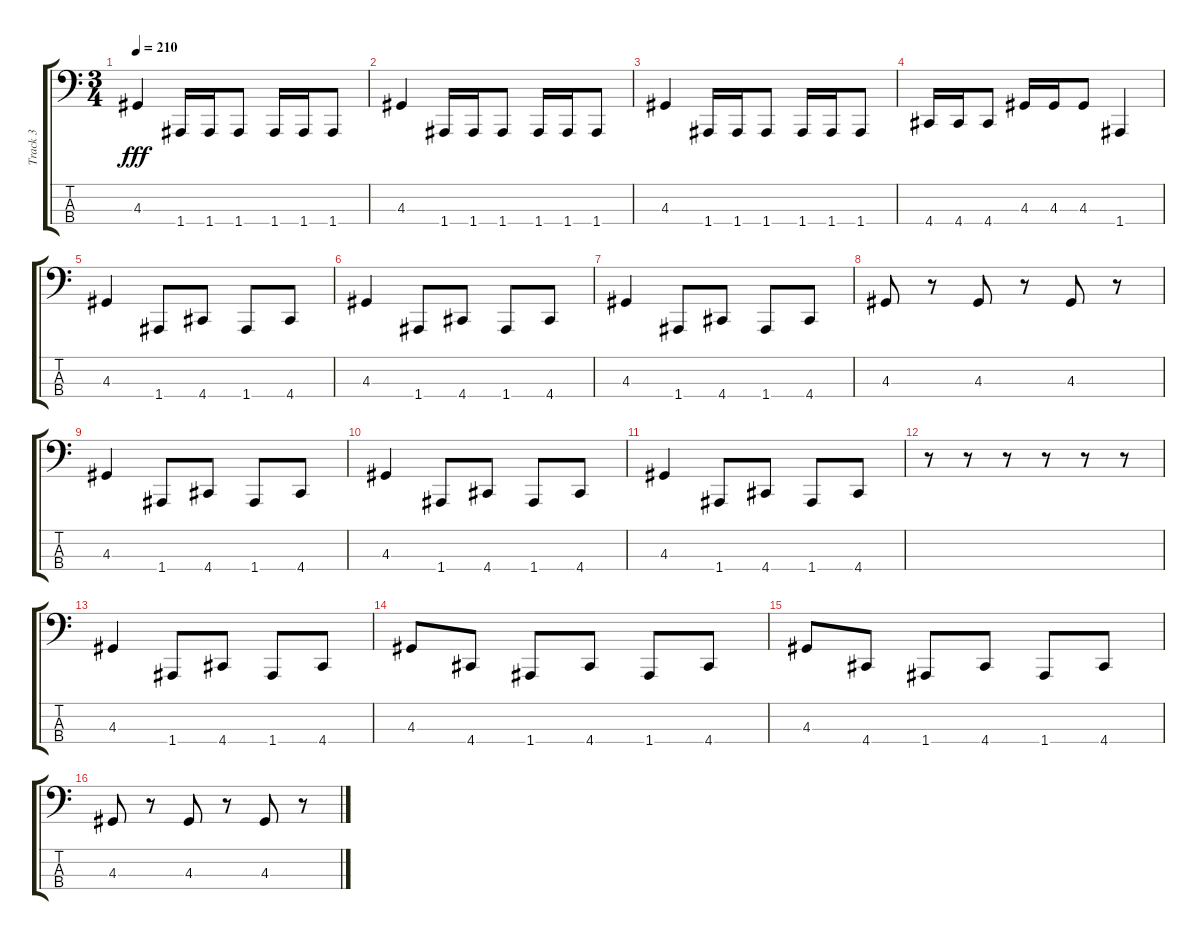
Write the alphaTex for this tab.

\track ("Track 3" "Track 3") {instrument electricbassfinger}
\staff {score tabs}
\tuning (D2 A1 E1 A0) {hide}
\ts (3 4)
\tempo 210
\clef f4
\ks c
4.3.4{dy fff} 1.4.16 1.4.16 1.4.8 1.4.16 1.4.16 1.4.8 |
4.3.4 1.4.16 1.4.16 1.4.8 1.4.16 1.4.16 1.4.8 |
4.3.4 1.4.16 1.4.16 1.4.8 1.4.16 1.4.16 1.4.8 |
4.4.16 4.4.16 4.4.8 4.3.16 4.3.16 4.3.8 1.4.4 |
4.3.4 1.4.8 4.4.8 1.4.8 4.4.8 |
4.3.4 1.4.8 4.4.8 1.4.8 4.4.8 |
4.3.4 1.4.8 4.4.8 1.4.8 4.4.8 |
4.3.8 r.8 4.3.8 r.8 4.3.8 r.8 |
4.3.4 1.4.8 4.4.8 1.4.8 4.4.8 |
4.3.4 1.4.8 4.4.8 1.4.8 4.4.8 |
4.3.4 1.4.8 4.4.8 1.4.8 4.4.8 |
r.8 r.8 r.8 r.8 r.8 r.8 |
4.3.4 1.4.8 4.4.8 1.4.8 4.4.8 |
4.3.8 4.4.8 1.4.8 4.4.8 1.4.8 4.4.8 |
4.3.8 4.4.8 1.4.8 4.4.8 1.4.8 4.4.8 |
4.3.8 r.8 4.3.8 r.8 4.3.8 r.8
